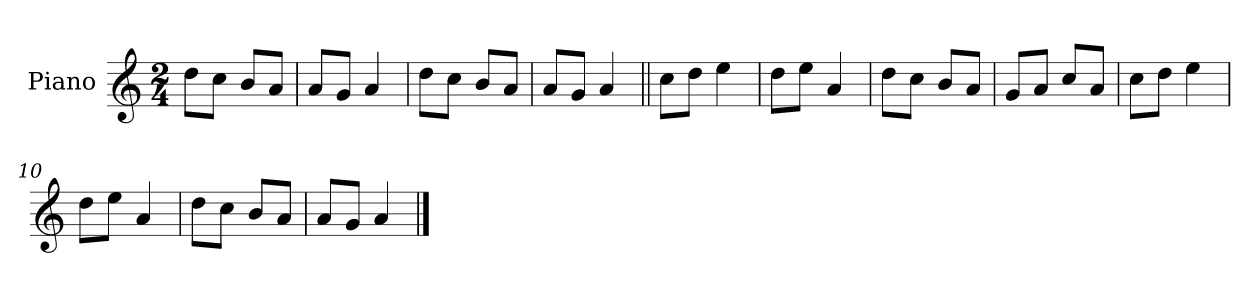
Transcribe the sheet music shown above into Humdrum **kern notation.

**kern
*part1
*staff1
*I"Piano
*I'Pno.
*clefG2
*k[]
*M2/4
=1
8dd\L
8cc\J
8b/L
8a/J
=2
8a/L
8g/J
4a/
=3
8dd\L
8cc\J
8b/L
8a/J
=4
8a/L
8g/J
4a/
=5||
8cc\L
8dd\J
4ee\
=6
8dd\L
8ee\J
4a/
=7
8dd\L
8cc\J
8b/L
8a/J
=8
8g/L
8a/J
8cc/L
8a/J
=9
8cc\L
8dd\J
4ee\
=10
8dd\L
8ee\J
4a/
!!LO:LB:g=z
=11
8dd\L
8cc\J
8b/L
8a/J
=12
8a/L
8g/J
4a/
==
*-
